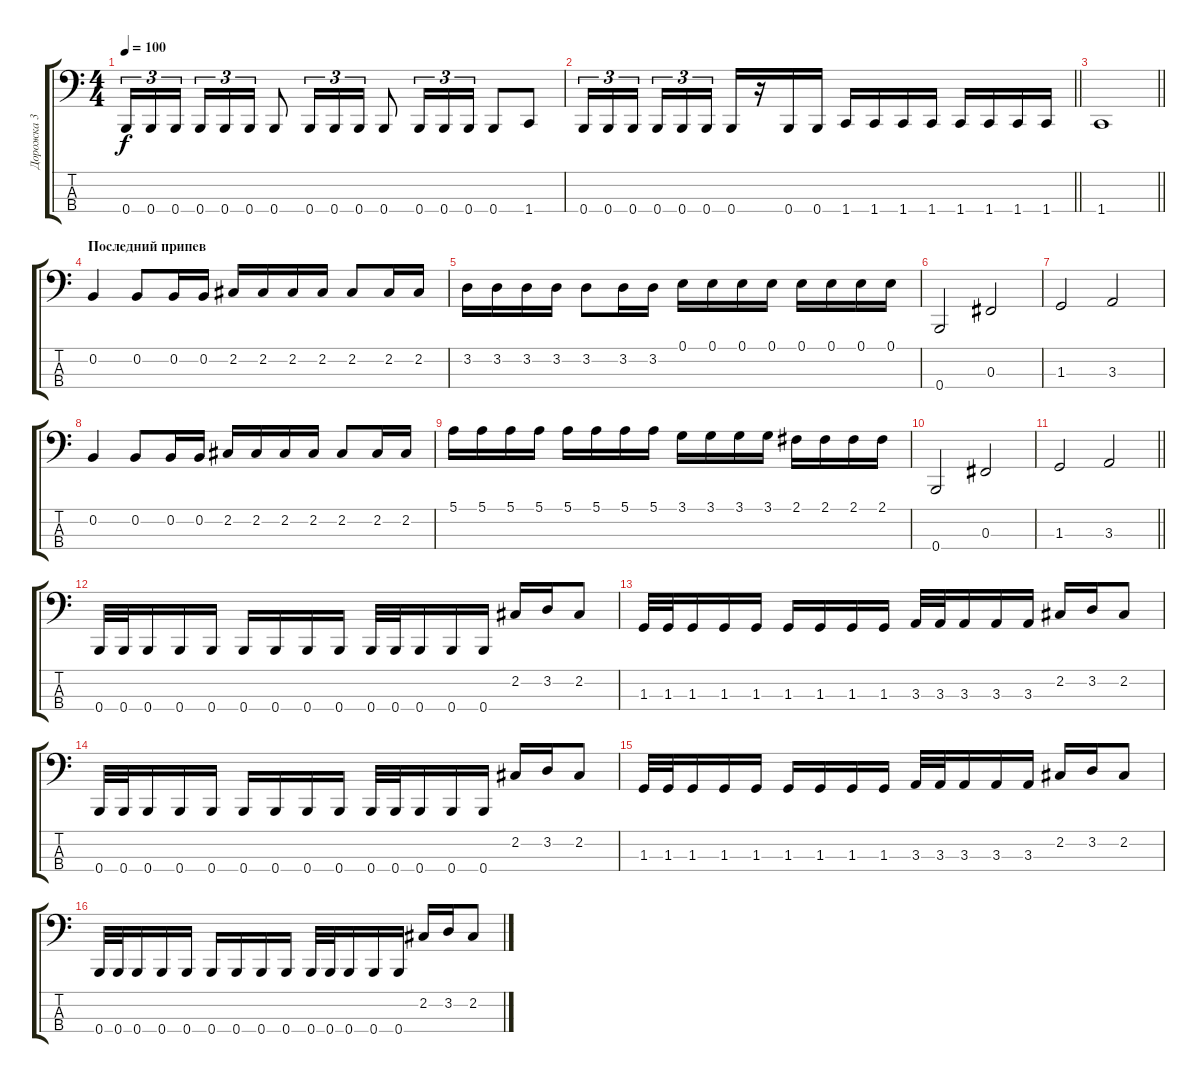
\track ("Дорожка 3" "Дорожка 3") {instrument electricbasspick}
\staff {score tabs}
\tuning (E2 B1 Gb1 B0) {hide}
\ts (4 4)
\tempo 100
\clef f4
\ks c
0.4.16{tu (3 2) dy f} 0.4.16{tu (3 2)} 0.4.16{tu (3 2) beam splitsecondary} 0.4.16{tu (3 2)} 0.4.16{tu (3 2)} 0.4.16{tu (3 2)} 0.4.8 0.4.16{tu (3 2)} 0.4.16{tu (3 2)} 0.4.16{tu (3 2)} 0.4.8 0.4.16{tu (3 2)} 0.4.16{tu (3 2)} 0.4.16{tu (3 2)} 0.4.8 1.4.8 |
\barLineRight lightlight
0.4.16{tu (3 2)} 0.4.16{tu (3 2)} 0.4.16{tu (3 2) beam splitsecondary} 0.4.16{tu (3 2)} 0.4.16{tu (3 2)} 0.4.16{tu (3 2)} 0.4.16 r.16 0.4.16 0.4.16 1.4.16 1.4.16 1.4.16 1.4.16 1.4.16 1.4.16 1.4.16 1.4.16 |
\barLineRight lightlight
1.4.1 |
\section ("" "Последний припев")
0.2.4 0.2.8 0.2.16 0.2.16 2.2.16 2.2.16 2.2.16 2.2.16 2.2.8 2.2.16 2.2.16 |
3.2.16 3.2.16 3.2.16 3.2.16 3.2.8 3.2.16 3.2.16 0.1.16 0.1.16 0.1.16 0.1.16 0.1.16 0.1.16 0.1.16 0.1.16 |
0.4.2 0.3.2 |
1.3.2 3.3.2 |
0.2.4 0.2.8 0.2.16 0.2.16 2.2.16 2.2.16 2.2.16 2.2.16 2.2.8 2.2.16 2.2.16 |
5.1.16 5.1.16 5.1.16 5.1.16 5.1.16 5.1.16 5.1.16 5.1.16 3.1.16 3.1.16 3.1.16 3.1.16 2.1.16 2.1.16 2.1.16 2.1.16 |
0.4.2 0.3.2 |
\barLineRight lightlight
1.3.2 3.3.2 |
0.4.32 0.4.32 0.4.16 0.4.16 0.4.16 0.4.16 0.4.16 0.4.16 0.4.16 0.4.32 0.4.32 0.4.16 0.4.16 0.4.16 2.2.16 3.2.16 2.2.8 |
1.3.32 1.3.32 1.3.16 1.3.16 1.3.16 1.3.16 1.3.16 1.3.16 1.3.16 3.3.32 3.3.32 3.3.16 3.3.16 3.3.16 2.2.16 3.2.16 2.2.8 |
0.4.32 0.4.32 0.4.16 0.4.16 0.4.16 0.4.16 0.4.16 0.4.16 0.4.16 0.4.32 0.4.32 0.4.16 0.4.16 0.4.16 2.2.16 3.2.16 2.2.8 |
1.3.32 1.3.32 1.3.16 1.3.16 1.3.16 1.3.16 1.3.16 1.3.16 1.3.16 3.3.32 3.3.32 3.3.16 3.3.16 3.3.16 2.2.16 3.2.16 2.2.8 |
0.4.32 0.4.32 0.4.16 0.4.16 0.4.16 0.4.16 0.4.16 0.4.16 0.4.16 0.4.32 0.4.32 0.4.16 0.4.16 0.4.16 2.2.16 3.2.16 2.2.8
